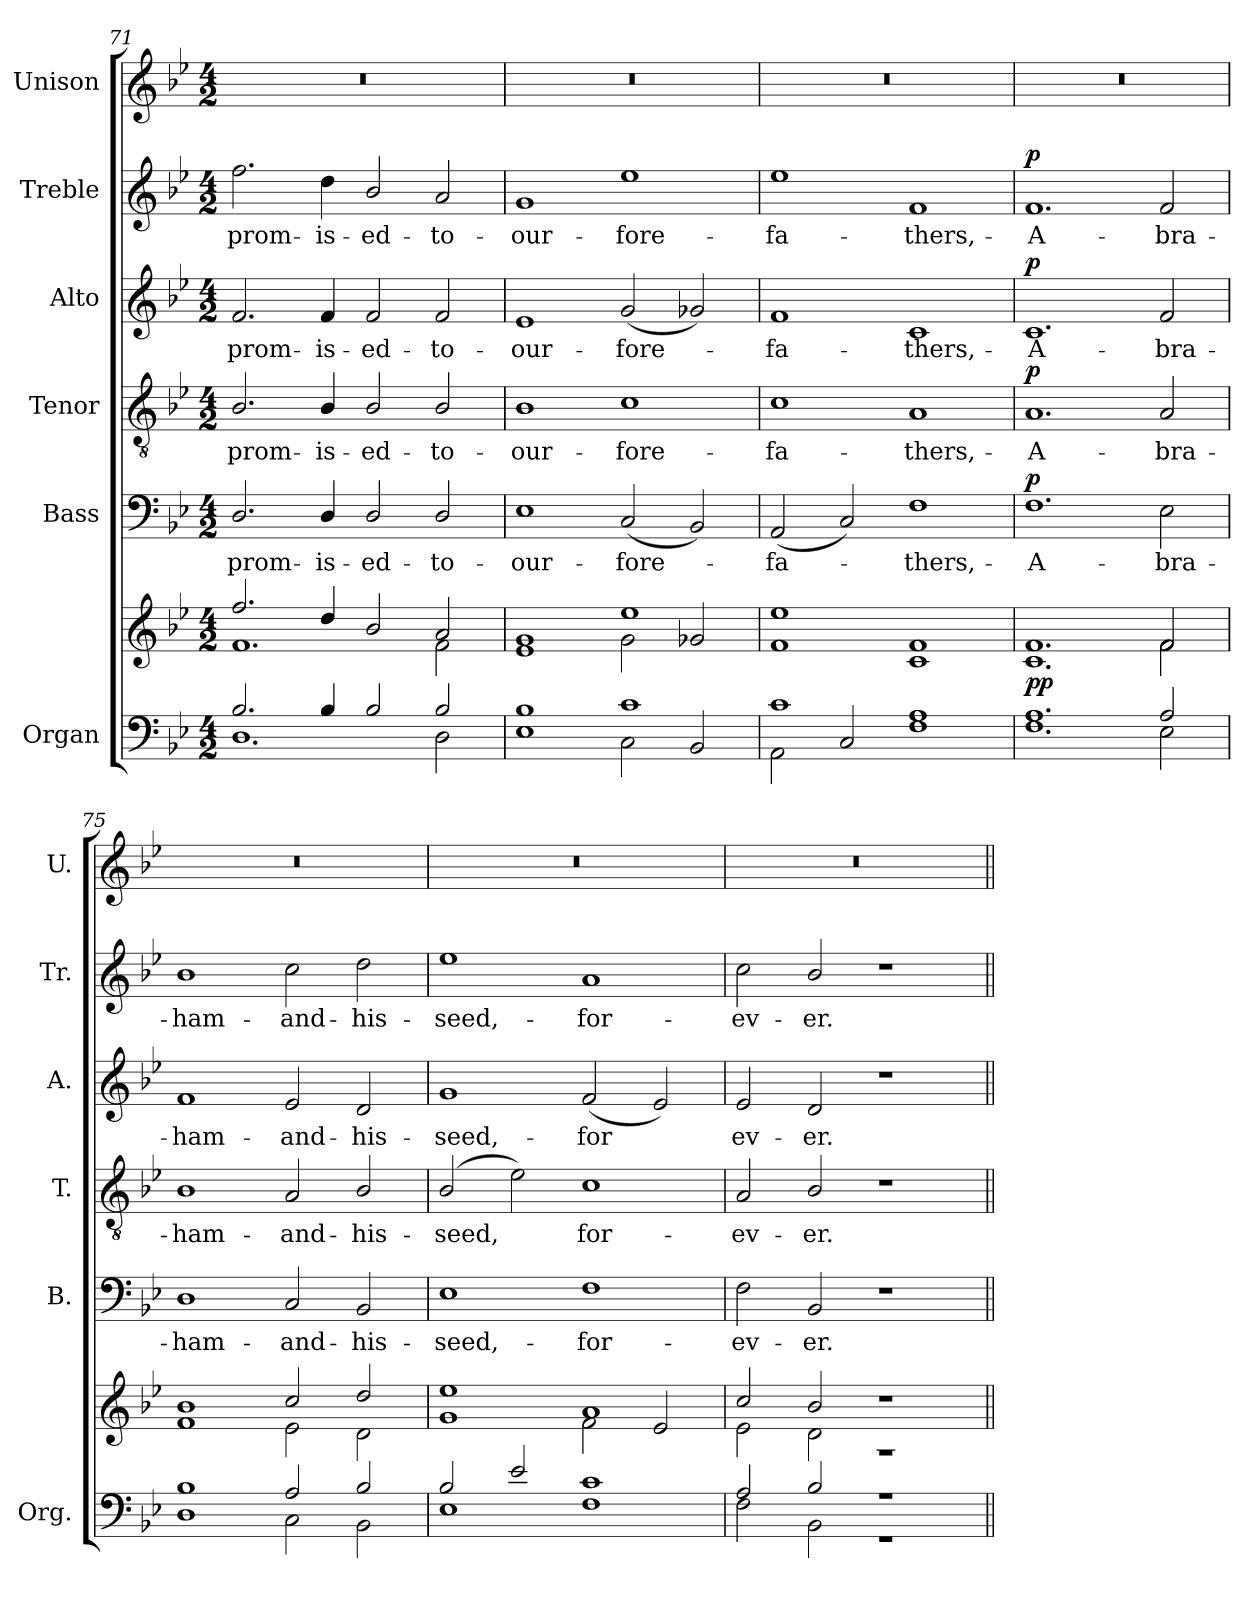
**kern	**kern	**dynam	**kern	**text	**dynam	**kern	**text	**dynam	**kern	**text	**dynam	**kern	**text	**dynam	**kern
*part6	*part6	*part6	*part5	*part5	*part5	*part4	*part4	*part4	*part3	*part3	*part3	*part2	*part2	*part2	*part1
*staff7	*staff6	*staff6/7	*staff5	*staff5	*staff5	*staff4	*staff4	*staff4	*staff3	*staff3	*staff3	*staff2	*staff2	*staff2	*staff1
*I"Organ	*	*	*I"Bass	*	*	*I"Tenor	*	*	*I"Alto	*	*	*I"Treble	*	*	*I"Unison
*I'Org.	*	*	*I'B.	*	*	*I'T.	*	*	*I'A.	*	*	*I'Tr.	*	*	*I'U.
!!LO:LB:g=z
*clefF4	*clefG2	*	*clefF4	*	*	*clefGv2	*	*	*clefG2	*	*	*clefG2	*	*	*clefG2
*	*	*	*	*	*	*ITrd7c12	*	*	*	*	*	*	*	*	*
*k[b-e-]	*k[b-e-]	*	*k[b-e-]	*	*	*k[b-e-]	*	*	*k[b-e-]	*	*	*k[b-e-]	*	*	*k[b-e-]
*B-:	*B-:	*	*B-:	*	*	*B-:	*	*	*B-:	*	*	*B-:	*	*	*B-:
*M4/2	*M4/2	*	*M4/2	*	*	*M4/2	*	*	*M4/2	*	*	*M4/2	*	*	*M4/2
=71	=71	=71	=71	=71	=71	=71	=71	=71	=71	=71	=71	=71	=71	=71	=71
*^	*^	*	*	*	*	*	*	*	*	*	*	*	*	*	*
!	!	!	!	!	!	!LO:LY:b:color=#000000	!	!	!	!	!	!	!	!	!	!	!
!	!	!	!	!	!	!	!	!	!LO:LY:b:color=#000000	!	!	!	!	!	!	!	!
!	!	!	!	!	!	!	!	!	!	!	!	!LO:LY:b:color=#000000	!	!	!	!	!
!	!	!	!	!	!	!	!	!	!	!	!	!	!	!	!LO:LY:b:color=#000000	!	!LO:N:vis=1
2.B-i/	1.Di	2.ffi/	1.fi	.	2.Di/	-prom-	.	2.BB-i/	-prom-	.	2.fi/	-prom-	.	2.ffi\	-prom-	.	0r
!	!	!	!	!	!	!LO:LY:b:color=#000000	!	!	!	!	!	!	!	!	!	!	!
!	!	!	!	!	!	!	!	!	!LO:LY:b:color=#000000	!	!	!	!	!	!	!	!
!	!	!	!	!	!	!	!	!	!	!	!	!LO:LY:b:color=#000000	!	!	!	!	!
!	!	!	!	!	!	!	!	!	!	!	!	!	!	!	!LO:LY:b:color=#000000	!	!
4B-i/	.	4ddi/	.	.	4Di/	-is-	.	4BB-i/	-is-	.	4fi/	-is-	.	4ddi\	-is-	.	.
!	!	!	!	!	!	!LO:LY:b:color=#000000	!	!	!	!	!	!	!	!	!	!	!
!	!	!	!	!	!	!	!	!	!LO:LY:b:color=#000000	!	!	!	!	!	!	!	!
!	!	!	!	!	!	!	!	!	!	!	!	!LO:LY:b:color=#000000	!	!	!	!	!
!	!	!	!	!	!	!	!	!	!	!	!	!	!	!	!LO:LY:b:color=#000000	!	!
2B-i/	.	2b-i/	.	.	2Di/	-ed-	.	2BB-i/	-ed-	.	2fi/	-ed-	.	2b-i/	-ed-	.	.
!	!	!	!	!	!	!LO:LY:b:color=#000000	!	!	!	!	!	!	!	!	!	!	!
!	!	!	!	!	!	!	!	!	!LO:LY:b:color=#000000	!	!	!	!	!	!	!	!
!	!	!	!	!	!	!	!	!	!	!	!	!LO:LY:b:color=#000000	!	!	!	!	!
!	!	!	!	!	!	!	!	!	!	!	!	!	!	!	!LO:LY:b:color=#000000	!	!
2B-i/	2Di\	2ai/	2fi\	.	2Di/	-to-	.	2BB-i/	-to-	.	2fi/	-to-	.	2ai/	-to-	.	.
=72	=72	=72	=72	=72	=72	=72	=72	=72	=72	=72	=72	=72	=72	=72	=72	=72	=72
!	!	!	!	!	!	!LO:LY:b:color=#000000	!	!	!	!	!	!	!	!	!	!	!
!	!	!	!	!	!	!	!	!	!LO:LY:b:color=#000000	!	!	!	!	!	!	!	!
!	!	!	!	!	!	!	!	!	!	!	!	!LO:LY:b:color=#000000	!	!	!	!	!
!	!	!	!	!	!	!	!	!	!	!	!	!	!	!	!LO:LY:b:color=#000000	!	!LO:N:vis=1
1B-i	1E-i	1gi	1e-i	.	1E-i	-our-	.	1BB-i	-our-	.	1e-i	-our-	.	1gi	-our-	.	0r
!	!	!	!	!	!	!LO:LY:b:color=#000000	!	!	!	!	!	!	!	!	!	!	!
!	!	!	!	!	!	!	!	!	!LO:LY:b:color=#000000	!	!	!	!	!	!	!	!
!	!	!	!	!	!	!	!	!	!	!	!	!LO:LY:b:color=#000000	!	!	!	!	!
!	!	!	!	!	!	!	!	!	!	!	!	!	!	!	!LO:LY:b:color=#000000	!	!
1ci	2Ci\	1ee-i	2gi\	.	(2Ci/	-fore-	.	1Ci	-fore-	.	(2gi/	-fore-	.	1ee-i	-fore-	.	.
.	2BB-i/	.	2g-Xi/	.	2BB-i/)	.	.	.	.	.	2g-Xi/)	.	.	.	.	.	.
=73	=73	=73	=73	=73	=73	=73	=73	=73	=73	=73	=73	=73	=73	=73	=73	=73	=73
!	!	!	!	!	!	!LO:LY:b:color=#000000	!	!	!	!	!	!	!	!	!	!	!
!	!	!	!	!	!	!	!	!	!LO:LY:b:color=#000000	!	!	!	!	!	!	!	!
!	!	!	!	!	!	!	!	!	!	!	!	!LO:LY:b:color=#000000	!	!	!	!	!
!	!	!	!	!	!	!	!	!	!	!	!	!	!	!	!LO:LY:b:color=#000000	!	!LO:N:vis=1
1ci	2AAi\	1ee-i	1fi	.	(2AAi/	-fa-	.	1Ci	-fa-	.	1fi	-fa-	.	1ee-i	-fa-	.	0r
.	2Ci/	.	.	.	2Ci/)	.	.	.	.	.	.	.	.	.	.	.	.
!	!	!	!	!	!	!LO:LY:b:color=#000000	!	!	!	!	!	!	!	!	!	!	!
!	!	!	!	!	!	!	!	!	!LO:LY:b:color=#000000	!	!	!	!	!	!	!	!
!	!	!	!	!	!	!	!	!	!	!	!	!LO:LY:b:color=#000000	!	!	!	!	!
!	!	!	!	!	!	!	!	!	!	!	!	!	!	!	!LO:LY:b:color=#000000	!	!
1Ai	1Fi	1fi	1ci	.	1Fi	-thers,-	.	1AAi	-thers,-	.	1ci	-thers,-	.	1fi	-thers,-	.	.
=74	=74	=74	=74	=74	=74	=74	=74	=74	=74	=74	=74	=74	=74	=74	=74	=74	=74
!	!	!	!	!	!	!LO:LY:b:color=#000000	!	!	!	!	!	!	!	!	!	!	!
!	!	!	!	!	!	!	!	!	!LO:LY:b:color=#000000	!	!	!	!	!	!	!	!
!	!	!	!	!	!	!	!	!	!	!	!	!LO:LY:b:color=#000000	!	!	!	!	!
!	!	!	!	!	!	!	!	!	!	!	!	!	!	!	!LO:LY:b:color=#000000	!	!LO:N:vis=1
1.Ai	1.Fi	1.fi	1.ci	p p	1.Fi	-A-	p	1.AAi	-A-	p	1.ci	-A-	p	1.fi	-A-	p	0r
!	!	!	!	!	!	!LO:LY:b:color=#000000	!	!	!	!	!	!	!	!	!	!	!
!	!	!	!	!	!	!	!	!	!LO:LY:b:color=#000000	!	!	!	!	!	!	!	!
!	!	!	!	!	!	!	!	!	!	!	!	!LO:LY:b:color=#000000	!	!	!	!	!
!	!	!	!	!	!	!	!	!	!	!	!	!	!	!	!LO:LY:b:color=#000000	!	!
2Ai/	2E-i\	2fi/	2fi\	.	2E-i\	-bra-	.	2AAi/	-bra-	.	2fi/	-bra-	.	2fi/	-bra-	.	.
!!LO:LB:g=z
=75	=75	=75	=75	=75	=75	=75	=75	=75	=75	=75	=75	=75	=75	=75	=75	=75	=75
!	!	!	!	!	!	!LO:LY:b:color=#000000	!	!	!	!	!	!	!	!	!	!	!
!	!	!	!	!	!	!	!	!	!LO:LY:b:color=#000000	!	!	!	!	!	!	!	!
!	!	!	!	!	!	!	!	!	!	!	!	!LO:LY:b:color=#000000	!	!	!	!	!
!	!	!	!	!	!	!	!	!	!	!	!	!	!	!	!LO:LY:b:color=#000000	!	!LO:N:vis=1
1B-i	1Di	1b-i	1fi	.	1Di	-ham-	.	1BB-i	-ham-	.	1fi	-ham-	.	1b-i	-ham-	.	0r
!	!	!	!	!	!	!LO:LY:b:color=#000000	!	!	!	!	!	!	!	!	!	!	!
!	!	!	!	!	!	!	!	!	!LO:LY:b:color=#000000	!	!	!	!	!	!	!	!
!	!	!	!	!	!	!	!	!	!	!	!	!LO:LY:b:color=#000000	!	!	!	!	!
!	!	!	!	!	!	!	!	!	!	!	!	!	!	!	!LO:LY:b:color=#000000	!	!
2Ai/	2Ci\	2cci/	2e-i\	.	2Ci/	-and-	.	2AAi/	-and-	.	2e-i/	-and-	.	2cci\	-and-	.	.
!	!	!	!	!	!	!LO:LY:b:color=#000000	!	!	!	!	!	!	!	!	!	!	!
!	!	!	!	!	!	!	!	!	!LO:LY:b:color=#000000	!	!	!	!	!	!	!	!
!	!	!	!	!	!	!	!	!	!	!	!	!LO:LY:b:color=#000000	!	!	!	!	!
!	!	!	!	!	!	!	!	!	!	!	!	!	!	!	!LO:LY:b:color=#000000	!	!
2B-i/	2BB-i\	2ddi/	2di\	.	2BB-i/	-his-	.	2BB-i/	-his-	.	2di/	-his-	.	2ddi\	-his-	.	.
=76	=76	=76	=76	=76	=76	=76	=76	=76	=76	=76	=76	=76	=76	=76	=76	=76	=76
!	!	!	!	!	!	!LO:LY:b:color=#000000	!	!	!	!	!	!	!	!	!	!	!
!	!	!	!	!	!	!	!	!	!LO:LY:b:color=#000000	!	!	!	!	!	!	!	!
!	!	!	!	!	!	!	!	!	!	!	!	!LO:LY:b:color=#000000	!	!	!	!	!
!	!	!	!	!	!	!	!	!	!	!	!	!	!	!	!LO:LY:b:color=#000000	!	!LO:N:vis=1
2B-i/	1E-i	1ee-i	1gi	.	1E-i	-seed,-	.	(2BB-i/	-seed,	.	1gi	-seed,-	.	1ee-i	-seed,-	.	0r
2e-i/	.	.	.	.	.	.	.	2E-i\)	.	.	.	.	.	.	.	.	.
!	!	!	!	!	!	!LO:LY:b:color=#000000	!	!	!	!	!	!	!	!	!	!	!
!	!	!	!	!	!	!	!	!	!LO:LY:b:color=#000000	!	!	!	!	!	!	!	!
!	!	!	!	!	!	!	!	!	!	!	!	!LO:LY:b:color=#000000	!	!	!	!	!
!	!	!	!	!	!	!	!	!	!	!	!	!	!	!	!LO:LY:b:color=#000000	!	!
1ci	1Fi	1ai	2fi\	.	1Fi	-for-	.	1Ci	for-	.	(2fi/	-for	.	1ai	-for-	.	.
.	.	.	2e-i/	.	.	.	.	.	.	.	2e-i/)	.	.	.	.	.	.
=77	=77	=77	=77	=77	=77	=77	=77	=77	=77	=77	=77	=77	=77	=77	=77	=77	=77
!	!	!	!	!	!	!LO:LY:b:color=#000000	!	!	!	!	!	!	!	!	!	!	!
!	!	!	!	!	!	!	!	!	!LO:LY:b:color=#000000	!	!	!	!	!	!	!	!
!	!	!	!	!	!	!	!	!	!	!	!	!LO:LY:b:color=#000000	!	!	!	!	!
!	!	!	!	!	!	!	!	!	!	!	!	!	!	!	!LO:LY:b:color=#000000	!	!LO:N:vis=1
2Ai/	2Fi\	2cci/	2e-i\	.	2Fi\	-ev-	.	2AAi/	-ev-	.	2e-i/	ev-	.	2cci\	-ev-	.	0r
!	!	!	!	!	!	!LO:LY:b:color=#000000	!	!	!	!	!	!	!	!	!	!	!
!	!	!	!	!	!	!	!	!	!LO:LY:b:color=#000000	!	!	!	!	!	!	!	!
!	!	!	!	!	!	!	!	!	!	!	!	!LO:LY:b:color=#000000	!	!	!	!	!
!	!	!	!	!	!	!	!	!	!	!	!	!	!	!	!LO:LY:b:color=#000000	!	!
2B-i/	2BB-i\	2b-i/	2di\	.	2BB-i/	-er.-	.	2BB-i/	-er.-	.	2di/	-er.-	.	2b-i/	-er.-	.	.
1r	1r	1r	1r	.	1r	.	.	1r	.	.	1r	.	.	1r	.	.	.
*v	*v	*	*	*	*	*	*	*	*	*	*	*	*	*	*	*	*
*	*v	*v	*	*	*	*	*	*	*	*	*	*	*	*	*	*
=||	=||	=||	=||	=||	=||	=||	=||	=||	=||	=||	=||	=||	=||	=||	=||
*-	*-	*-	*-	*-	*-	*-	*-	*-	*-	*-	*-	*-	*-	*-	*-
